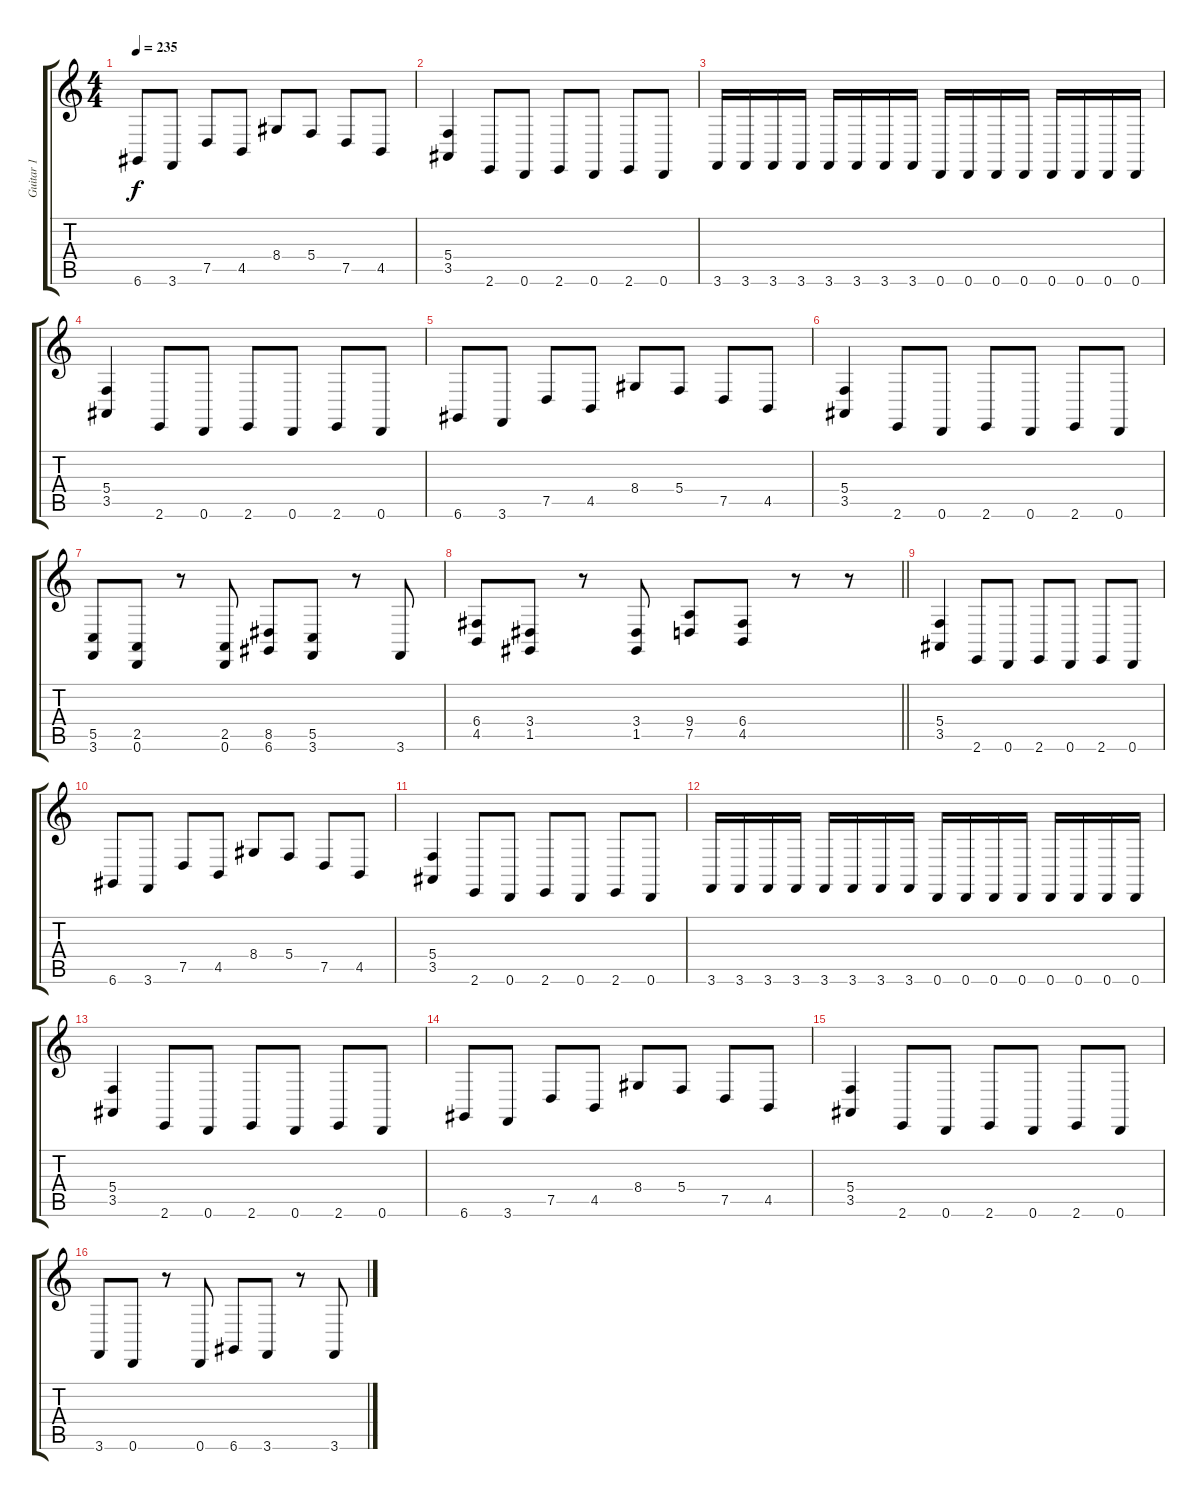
\track ("Guitar 1" "Guitar 1") {instrument stringensemble1}
\staff {score tabs}
\tuning (D4 A3 F3 C3 G2 D2) {hide}
\ts (4 4)
\tempo 235
\clef g2
\ks c
6.6.8{dy f} 3.6.8 7.5.8 4.5.8 8.4.8 5.4.8 7.5.8 4.5.8 |
(5.4 3.5).4 2.6.8 0.6.8 2.6.8 0.6.8 2.6.8 0.6.8 |
3.6.16 3.6.16 3.6.16 3.6.16 3.6.16 3.6.16 3.6.16 3.6.16 0.6.16 0.6.16 0.6.16 0.6.16 0.6.16 0.6.16 0.6.16 0.6.16 |
(5.4 3.5).4 2.6.8 0.6.8 2.6.8 0.6.8 2.6.8 0.6.8 |
6.6.8 3.6.8 7.5.8 4.5.8 8.4.8 5.4.8 7.5.8 4.5.8 |
(5.4 3.5).4 2.6.8 0.6.8 2.6.8 0.6.8 2.6.8 0.6.8 |
(5.5 3.6).8 (2.5 0.6).8 r.8 (2.5 0.6).8 (8.5 6.6).8 (5.5 3.6).8 r.8 3.6.8 |
\barLineRight lightlight
(6.4 4.5).8 (3.4 1.5).8 r.8 (3.4 1.5).8 (9.4 7.5).8 (6.4 4.5).8 r.8 r.8 |
(5.4 3.5).4 2.6.8 0.6.8 2.6.8 0.6.8 2.6.8 0.6.8 |
6.6.8 3.6.8 7.5.8 4.5.8 8.4.8 5.4.8 7.5.8 4.5.8 |
(5.4 3.5).4 2.6.8 0.6.8 2.6.8 0.6.8 2.6.8 0.6.8 |
3.6.16 3.6.16 3.6.16 3.6.16 3.6.16 3.6.16 3.6.16 3.6.16 0.6.16 0.6.16 0.6.16 0.6.16 0.6.16 0.6.16 0.6.16 0.6.16 |
(5.4 3.5).4 2.6.8 0.6.8 2.6.8 0.6.8 2.6.8 0.6.8 |
6.6.8 3.6.8 7.5.8 4.5.8 8.4.8 5.4.8 7.5.8 4.5.8 |
(5.4 3.5).4 2.6.8 0.6.8 2.6.8 0.6.8 2.6.8 0.6.8 |
3.6.8 0.6.8 r.8 0.6.8 6.6.8 3.6.8 r.8 3.6.8
